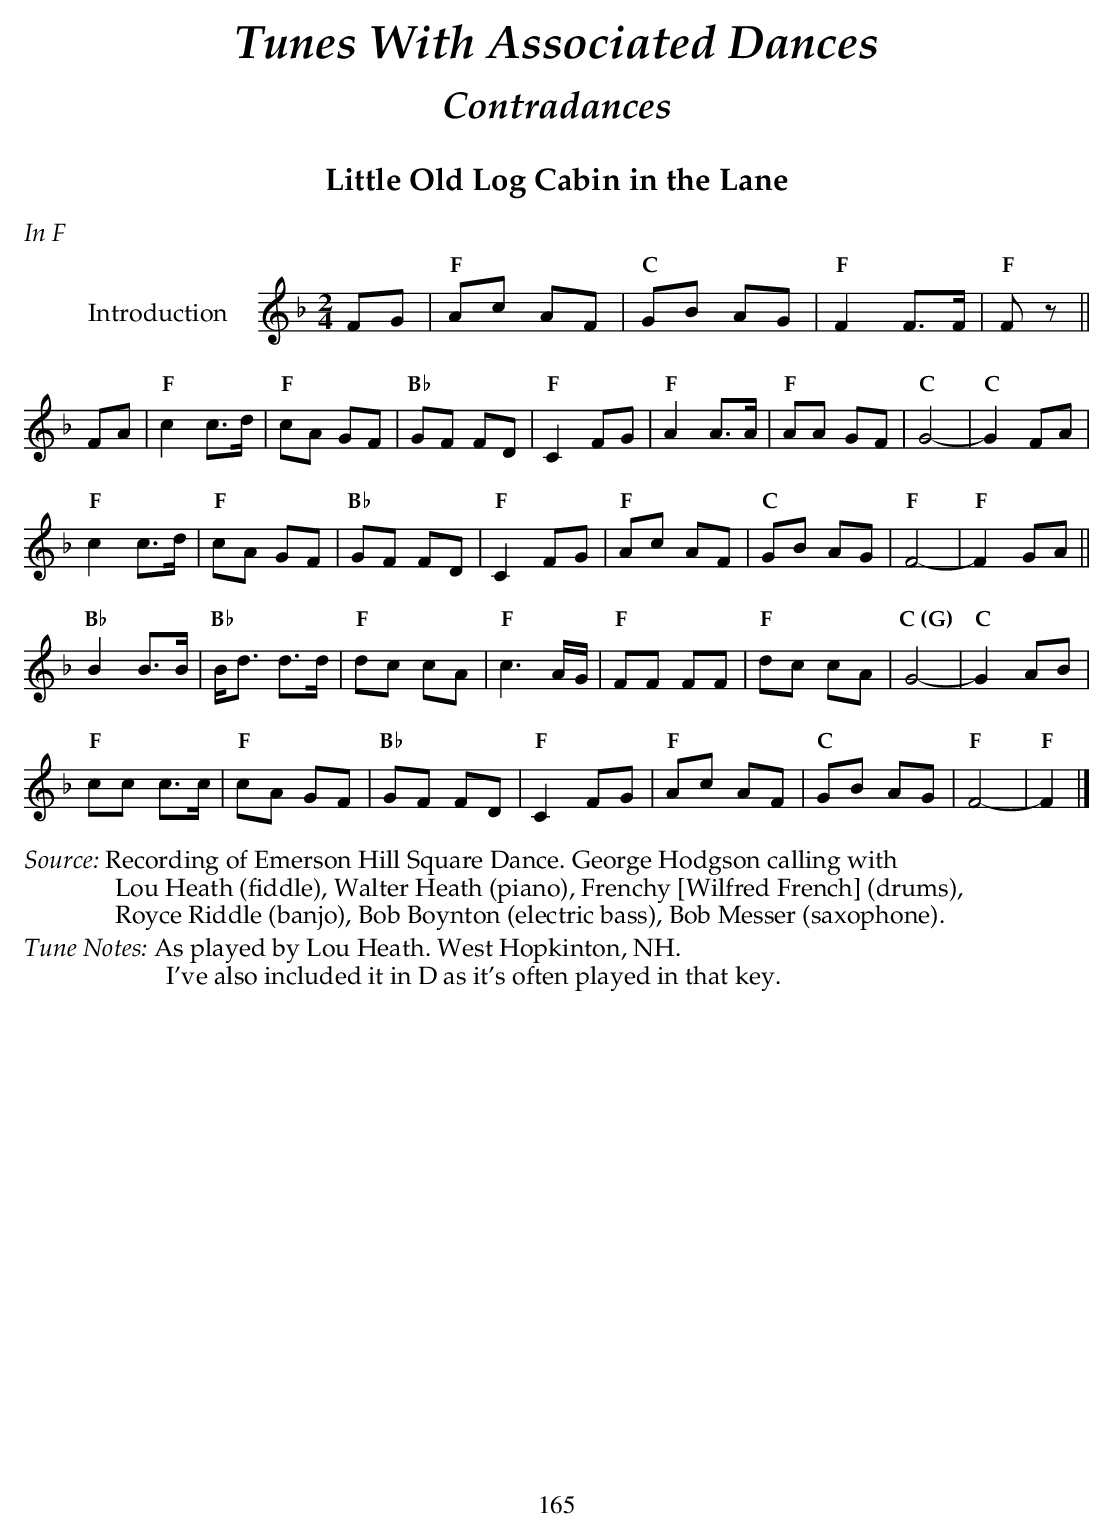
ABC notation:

X:1
T:Little Old Log Cabin in the Lane
U:s = !slide!
U:t = !trill!
M:2/4
L:1/8
K:F
%%text $2In F$0
"@-170,0Introduction" FG |\
"F" Ac AF | "C" GB AG | "F" F2 F>F | "F" Fz  ||
FA |\
"F" c2 c>d | "F" cA GF | "Bb" GF FD | "F" C2 FG |\
"F" A2 A>A | "F" AA GF | "C" G4-    | "C" G2 FA |
"F" c2 c>d | "F" cA GF | "Bb" GF FD | "F" C2 FG |\
"F" Ac AF  | "C" GB AG | "F" F4-    | "F" F2 GA ||
"Bb" B2 B>B | "Bb" B<d d>d | "F" dc cA | "F" c3A/G/ |\
"F" FF FF  | "F" dc cA | "C (G) " G4-  | "C" G2 AB |
"F" cc c>c | "F" cA GF | "Bb" GF FD | "F" C2 FG |\
"F" Ac AF  | "C" GB AG | "F" F4-    | "F" F2  |]
